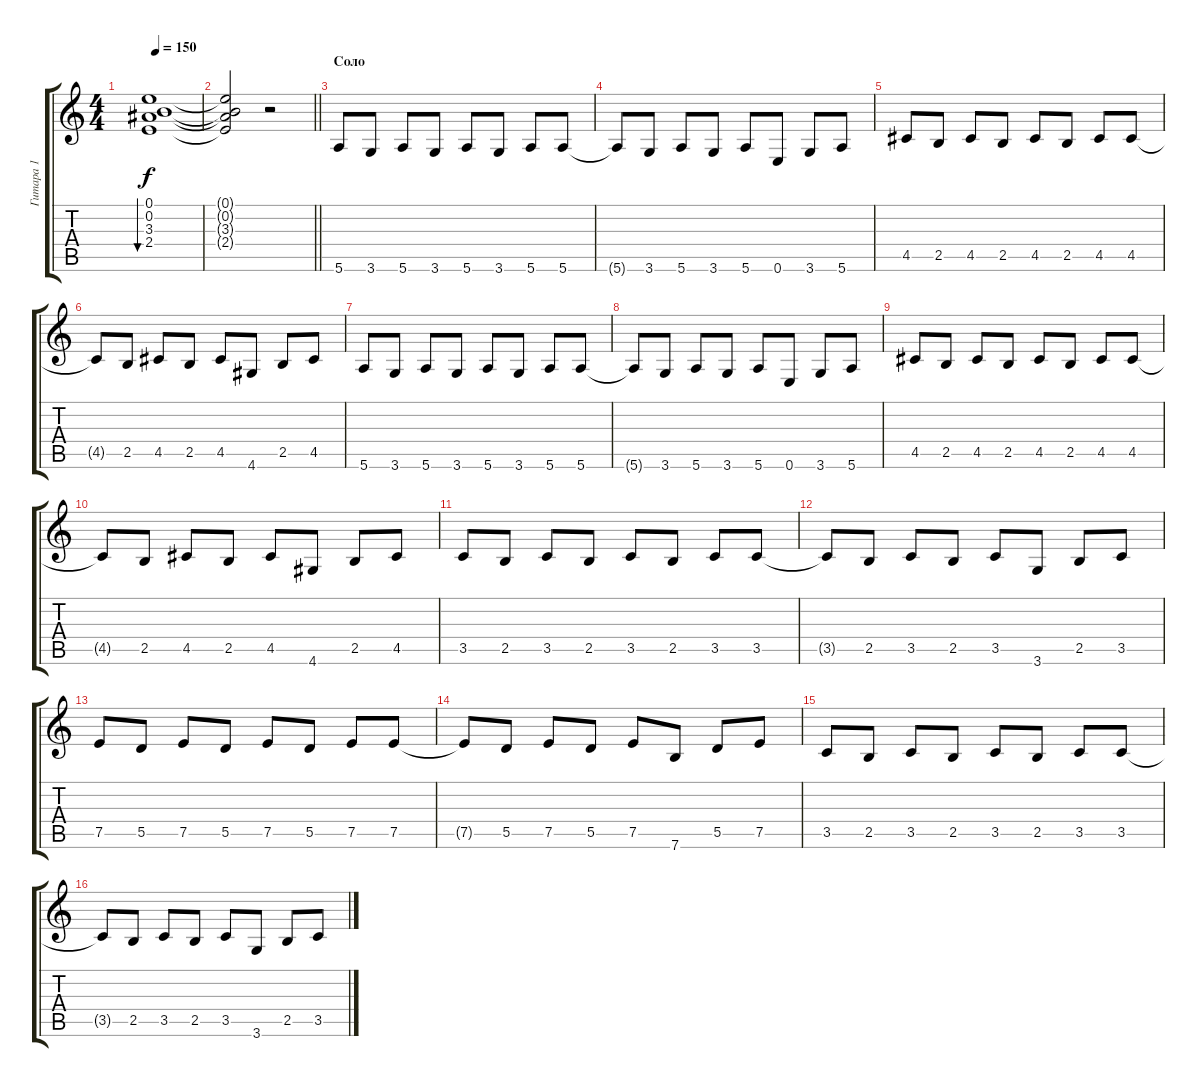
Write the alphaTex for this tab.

\track ("Гитара 1" "Гитара 1") {instrument acousticguitarsteel}
\staff {score tabs}
\tuning (E4 B3 G3 D3 A2 E2) {hide}
\ts (4 4)
\tempo 150
\clef g2
\ks c
(0.1 0.2 3.3 2.4).1{bu 240 dy f} |
\barLineRight lightlight
(0.1{t} 0.2{t} 3.3{t} 2.4{t}).2 r.2 |
\section ("" "Соло")
5.6.8{volume 9 instrument distortionguitar} 3.6.8 5.6.8 3.6.8 5.6.8 3.6.8 5.6.8 5.6.8 |
5.6{t}.8 3.6.8 5.6.8 3.6.8 5.6.8 0.6.8 3.6.8 5.6.8 |
4.5.8 2.5.8 4.5.8 2.5.8 4.5.8 2.5.8 4.5.8 4.5.8 |
4.5{t}.8 2.5.8 4.5.8 2.5.8 4.5.8 4.6.8 2.5.8 4.5.8 |
5.6.8 3.6.8 5.6.8 3.6.8 5.6.8 3.6.8 5.6.8 5.6.8 |
5.6{t}.8 3.6.8 5.6.8 3.6.8 5.6.8 0.6.8 3.6.8 5.6.8 |
4.5.8 2.5.8 4.5.8 2.5.8 4.5.8 2.5.8 4.5.8 4.5.8 |
4.5{t}.8 2.5.8 4.5.8 2.5.8 4.5.8 4.6.8 2.5.8 4.5.8 |
3.5.8 2.5.8 3.5.8 2.5.8 3.5.8 2.5.8 3.5.8 3.5.8 |
3.5{t}.8 2.5.8 3.5.8 2.5.8 3.5.8 3.6.8 2.5.8 3.5.8 |
7.5.8 5.5.8 7.5.8 5.5.8 7.5.8 5.5.8 7.5.8 7.5.8 |
7.5{t}.8 5.5.8 7.5.8 5.5.8 7.5.8 7.6.8 5.5.8 7.5.8 |
3.5.8 2.5.8 3.5.8 2.5.8 3.5.8 2.5.8 3.5.8 3.5.8 |
3.5{t}.8 2.5.8 3.5.8 2.5.8 3.5.8 3.6.8 2.5.8 3.5.8
